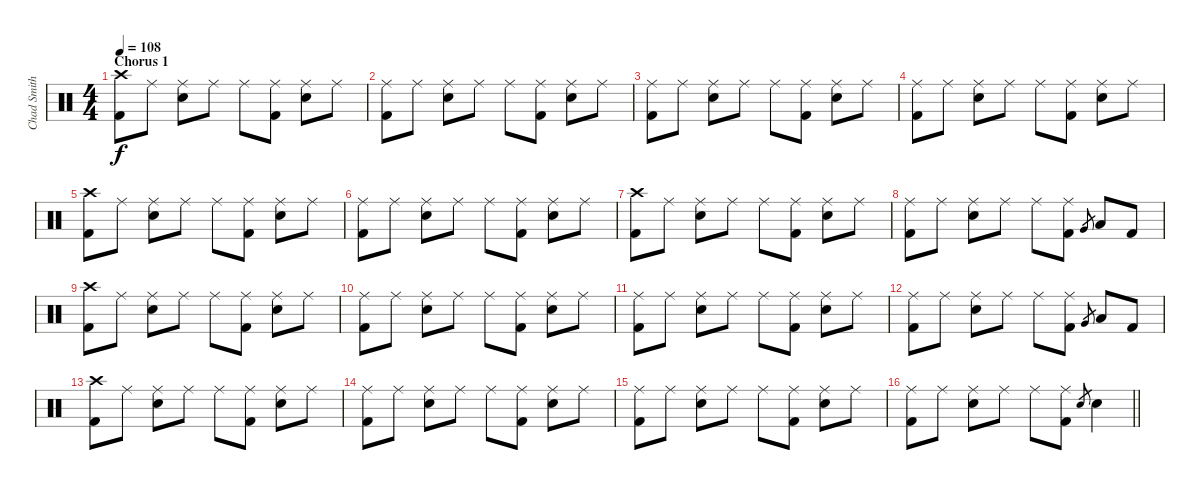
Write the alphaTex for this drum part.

\track ("Chad Smith | Drums" "Chad Smith") {instrument percussion}
\staff {score}
\articulation defaults
\ts (4 4)
\section ("" "Chorus 1")
\tempo 108
\clef neutral
\ks c
("Crash high (hit)" "Kick (hit) 2").8{dy f} "Ride (middle)".8 ("Ride (middle)" "Electric Snare (hit)").8 "Ride (middle)".8 "Ride (middle)".8 ("Ride (middle)" "Kick (hit) 2").8 ("Ride (middle)" "Electric Snare (hit)").8 "Ride (middle)".8 |
("Ride (middle)" "Kick (hit) 2").8 "Ride (middle)".8 ("Ride (middle)" "Electric Snare (hit)").8 "Ride (middle)".8 "Ride (middle)".8 ("Ride (middle)" "Kick (hit) 2").8 ("Ride (middle)" "Electric Snare (hit)").8 "Ride (middle)".8 |
("Ride (middle)" "Kick (hit) 2").8 "Ride (middle)".8 ("Ride (middle)" "Electric Snare (hit)").8 "Ride (middle)".8 "Ride (middle)".8 ("Ride (middle)" "Kick (hit) 2").8 ("Ride (middle)" "Electric Snare (hit)").8 "Ride (middle)".8 |
("Ride (middle)" "Kick (hit) 2").8 "Ride (middle)".8 ("Ride (middle)" "Electric Snare (hit)").8 "Ride (middle)".8 "Ride (middle)".8 ("Ride (middle)" "Kick (hit) 2").8 ("Ride (middle)" "Electric Snare (hit)").8 "Ride (middle)".8 |
("Crash high (hit)" "Kick (hit) 2").8 "Ride (middle)".8 ("Ride (middle)" "Electric Snare (hit)").8 "Ride (middle)".8 "Ride (middle)".8 ("Ride (middle)" "Kick (hit) 2").8 ("Ride (middle)" "Electric Snare (hit)").8 "Ride (middle)".8 |
("Ride (middle)" "Kick (hit) 2").8 "Ride (middle)".8 ("Ride (middle)" "Electric Snare (hit)").8 "Ride (middle)".8 "Ride (middle)".8 ("Ride (middle)" "Kick (hit) 2").8 ("Ride (middle)" "Electric Snare (hit)").8 "Ride (middle)".8 |
("Crash high (hit)" "Kick (hit) 2").8 "Ride (middle)".8 ("Ride (middle)" "Electric Snare (hit)").8 "Ride (middle)".8 "Ride (middle)".8 ("Ride (middle)" "Kick (hit) 2").8 ("Ride (middle)" "Electric Snare (hit)").8 "Ride (middle)".8 |
("Ride (middle)" "Kick (hit) 2").8 "Ride (middle)".8 ("Ride (middle)" "Electric Snare (hit)").8 "Ride (middle)".8 "Ride (middle)".8 ("Ride (middle)" "Kick (hit) 2").8 "Very Low Tom (hit)".8{gr} "Low Tom (hit)".8 "Kick (hit) 2".8 |
("Crash high (hit)" "Kick (hit) 2").8 "Ride (middle)".8 ("Ride (middle)" "Electric Snare (hit)").8 "Ride (middle)".8 "Ride (middle)".8 ("Ride (middle)" "Kick (hit) 2").8 ("Ride (middle)" "Electric Snare (hit)").8 "Ride (middle)".8 |
("Ride (middle)" "Kick (hit) 2").8 "Ride (middle)".8 ("Ride (middle)" "Electric Snare (hit)").8 "Ride (middle)".8 "Ride (middle)".8 ("Ride (middle)" "Kick (hit) 2").8 ("Ride (middle)" "Electric Snare (hit)").8 "Ride (middle)".8 |
("Ride (middle)" "Kick (hit) 2").8 "Ride (middle)".8 ("Ride (middle)" "Electric Snare (hit)").8 "Ride (middle)".8 "Ride (middle)".8 ("Ride (middle)" "Kick (hit) 2").8 ("Ride (middle)" "Electric Snare (hit)").8 "Ride (middle)".8 |
("Ride (middle)" "Kick (hit) 2").8 "Ride (middle)".8 ("Ride (middle)" "Electric Snare (hit)").8 "Ride (middle)".8 "Ride (middle)".8 ("Ride (middle)" "Kick (hit) 2").8 "Very Low Tom (hit)".8{gr} "Low Tom (hit)".8 "Kick (hit) 2".8 |
("Crash high (hit)" "Kick (hit) 2").8 "Ride (middle)".8 ("Ride (middle)" "Electric Snare (hit)").8 "Ride (middle)".8 "Ride (middle)".8 ("Ride (middle)" "Kick (hit) 2").8 ("Ride (middle)" "Electric Snare (hit)").8 "Ride (middle)".8 |
("Ride (middle)" "Kick (hit) 2").8 "Ride (middle)".8 ("Ride (middle)" "Electric Snare (hit)").8 "Ride (middle)".8 "Ride (middle)".8 ("Ride (middle)" "Kick (hit) 2").8 ("Ride (middle)" "Electric Snare (hit)").8 "Ride (middle)".8 |
("Ride (middle)" "Kick (hit) 2").8 "Ride (middle)".8 ("Ride (middle)" "Electric Snare (hit)").8 "Ride (middle)".8 "Ride (middle)".8 ("Ride (middle)" "Kick (hit) 2").8 ("Ride (middle)" "Electric Snare (hit)").8 "Ride (middle)".8 |
\barLineRight lightlight
("Ride (middle)" "Kick (hit) 2").8 "Ride (middle)".8 ("Ride (middle)" "Electric Snare (hit)").8 "Ride (middle)".8 "Ride (middle)".8 ("Ride (middle)" "Kick (hit) 2").8 "Electric Snare (hit)".8{gr} "Electric Snare (hit)".4
